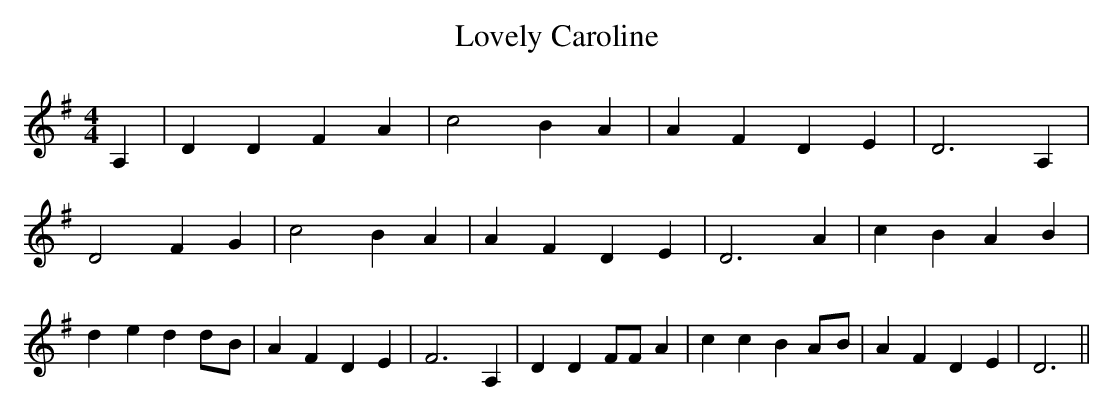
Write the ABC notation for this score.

X:1
T:Lovely Caroline\
M:4/4
L:1/4
K:G
 A,| D D F A| c2 B A| A F D E| D3 A,| D2 F G| c2 B A| A F D E| D3 A|\
 c B A B| d- e dd/2-B/2| A F D E| F3 A,| D D F/2F/2 A| c c BA/2-B/2|\
 A F D E| D3||
